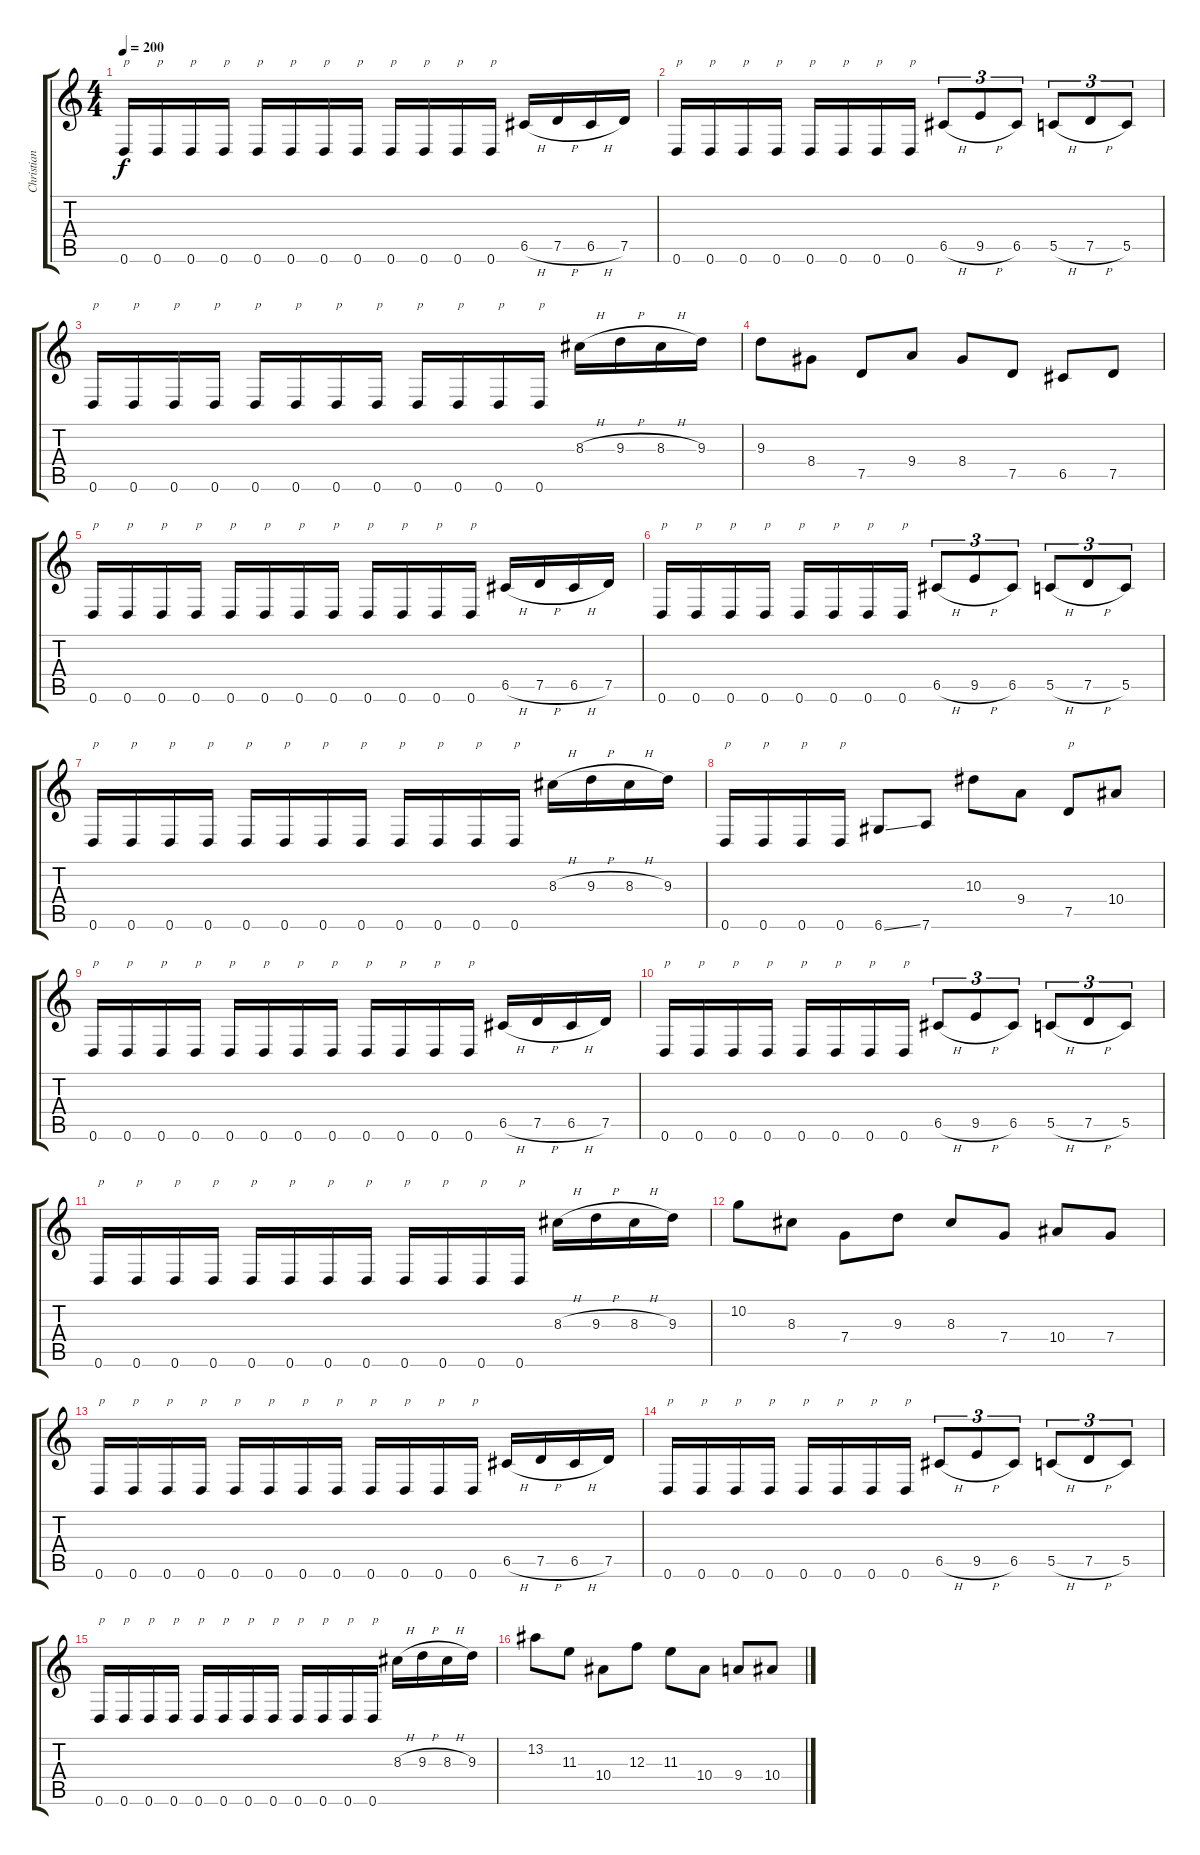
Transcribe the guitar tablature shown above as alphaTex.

\track ("Christian Muenzner" "Christian ") {instrument distortionguitar}
\staff {score tabs}
\tuning (D4 A3 F3 C3 G2 D2) {hide}
\ts (4 4)
\tempo 200
\clef g2
\ks c
0.6.16{txt "p" dy f} 0.6.16{txt "p"} 0.6.16{txt "p"} 0.6.16{txt "p"} 0.6.16{txt "p"} 0.6.16{txt "p"} 0.6.16{txt "p"} 0.6.16{txt "p"} 0.6.16{txt "p"} 0.6.16{txt "p"} 0.6.16{txt "p"} 0.6.16{txt "p"} 6.5{h}.16 7.5{h}.16 6.5{h}.16 7.5.16 |
0.6.16{txt "p"} 0.6.16{txt "p"} 0.6.16{txt "p"} 0.6.16{txt "p"} 0.6.16{txt "p"} 0.6.16{txt "p"} 0.6.16{txt "p"} 0.6.16{txt "p"} 6.5{h}.8{tu (3 2)} 9.5{h}.8{tu (3 2)} 6.5.8{tu (3 2)} 5.5{h}.8{tu (3 2)} 7.5{h}.8{tu (3 2)} 5.5.8{tu (3 2)} |
0.6.16{txt "p"} 0.6.16{txt "p"} 0.6.16{txt "p"} 0.6.16{txt "p"} 0.6.16{txt "p"} 0.6.16{txt "p"} 0.6.16{txt "p"} 0.6.16{txt "p"} 0.6.16{txt "p"} 0.6.16{txt "p"} 0.6.16{txt "p"} 0.6.16{txt "p"} 8.3{h}.16 9.3{h}.16 8.3{h}.16 9.3.16 |
9.3.8 8.4.8 7.5.8 9.4.8 8.4.8 7.5.8 6.5.8 7.5.8 |
0.6.16{txt "p"} 0.6.16{txt "p"} 0.6.16{txt "p"} 0.6.16{txt "p"} 0.6.16{txt "p"} 0.6.16{txt "p"} 0.6.16{txt "p"} 0.6.16{txt "p"} 0.6.16{txt "p"} 0.6.16{txt "p"} 0.6.16{txt "p"} 0.6.16{txt "p"} 6.5{h}.16 7.5{h}.16 6.5{h}.16 7.5.16 |
0.6.16{txt "p"} 0.6.16{txt "p"} 0.6.16{txt "p"} 0.6.16{txt "p"} 0.6.16{txt "p"} 0.6.16{txt "p"} 0.6.16{txt "p"} 0.6.16{txt "p"} 6.5{h}.8{tu (3 2)} 9.5{h}.8{tu (3 2)} 6.5.8{tu (3 2)} 5.5{h}.8{tu (3 2)} 7.5{h}.8{tu (3 2)} 5.5.8{tu (3 2)} |
0.6.16{txt "p"} 0.6.16{txt "p"} 0.6.16{txt "p"} 0.6.16{txt "p"} 0.6.16{txt "p"} 0.6.16{txt "p"} 0.6.16{txt "p"} 0.6.16{txt "p"} 0.6.16{txt "p"} 0.6.16{txt "p"} 0.6.16{txt "p"} 0.6.16{txt "p"} 8.3{h}.16 9.3{h}.16 8.3{h}.16 9.3.16 |
0.6.16{txt "p"} 0.6.16{txt "p"} 0.6.16{txt "p"} 0.6.16{txt "p"} 6.6{ss}.8 7.6.8 10.3.8 9.4.8 7.5.8{txt "p"} 10.4.8 |
0.6.16{txt "p"} 0.6.16{txt "p"} 0.6.16{txt "p"} 0.6.16{txt "p"} 0.6.16{txt "p"} 0.6.16{txt "p"} 0.6.16{txt "p"} 0.6.16{txt "p"} 0.6.16{txt "p"} 0.6.16{txt "p"} 0.6.16{txt "p"} 0.6.16{txt "p"} 6.5{h}.16 7.5{h}.16 6.5{h}.16 7.5.16 |
0.6.16{txt "p"} 0.6.16{txt "p"} 0.6.16{txt "p"} 0.6.16{txt "p"} 0.6.16{txt "p"} 0.6.16{txt "p"} 0.6.16{txt "p"} 0.6.16{txt "p"} 6.5{h}.8{tu (3 2)} 9.5{h}.8{tu (3 2)} 6.5.8{tu (3 2)} 5.5{h}.8{tu (3 2)} 7.5{h}.8{tu (3 2)} 5.5.8{tu (3 2)} |
0.6.16{txt "p"} 0.6.16{txt "p"} 0.6.16{txt "p"} 0.6.16{txt "p"} 0.6.16{txt "p"} 0.6.16{txt "p"} 0.6.16{txt "p"} 0.6.16{txt "p"} 0.6.16{txt "p"} 0.6.16{txt "p"} 0.6.16{txt "p"} 0.6.16{txt "p"} 8.3{h}.16 9.3{h}.16 8.3{h}.16 9.3.16 |
10.2.8 8.3.8 7.4.8 9.3.8 8.3.8 7.4.8 10.4.8 7.4.8 |
0.6.16{txt "p"} 0.6.16{txt "p"} 0.6.16{txt "p"} 0.6.16{txt "p"} 0.6.16{txt "p"} 0.6.16{txt "p"} 0.6.16{txt "p"} 0.6.16{txt "p"} 0.6.16{txt "p"} 0.6.16{txt "p"} 0.6.16{txt "p"} 0.6.16{txt "p"} 6.5{h}.16 7.5{h}.16 6.5{h}.16 7.5.16 |
0.6.16{txt "p"} 0.6.16{txt "p"} 0.6.16{txt "p"} 0.6.16{txt "p"} 0.6.16{txt "p"} 0.6.16{txt "p"} 0.6.16{txt "p"} 0.6.16{txt "p"} 6.5{h}.8{tu (3 2)} 9.5{h}.8{tu (3 2)} 6.5.8{tu (3 2)} 5.5{h}.8{tu (3 2)} 7.5{h}.8{tu (3 2)} 5.5.8{tu (3 2)} |
0.6.16{txt "p"} 0.6.16{txt "p"} 0.6.16{txt "p"} 0.6.16{txt "p"} 0.6.16{txt "p"} 0.6.16{txt "p"} 0.6.16{txt "p"} 0.6.16{txt "p"} 0.6.16{txt "p"} 0.6.16{txt "p"} 0.6.16{txt "p"} 0.6.16{txt "p"} 8.3{h}.16 9.3{h}.16 8.3{h}.16 9.3.16 |
13.2.8 11.3.8 10.4.8 12.3.8 11.3.8 10.4.8 9.4.8 10.4.8
